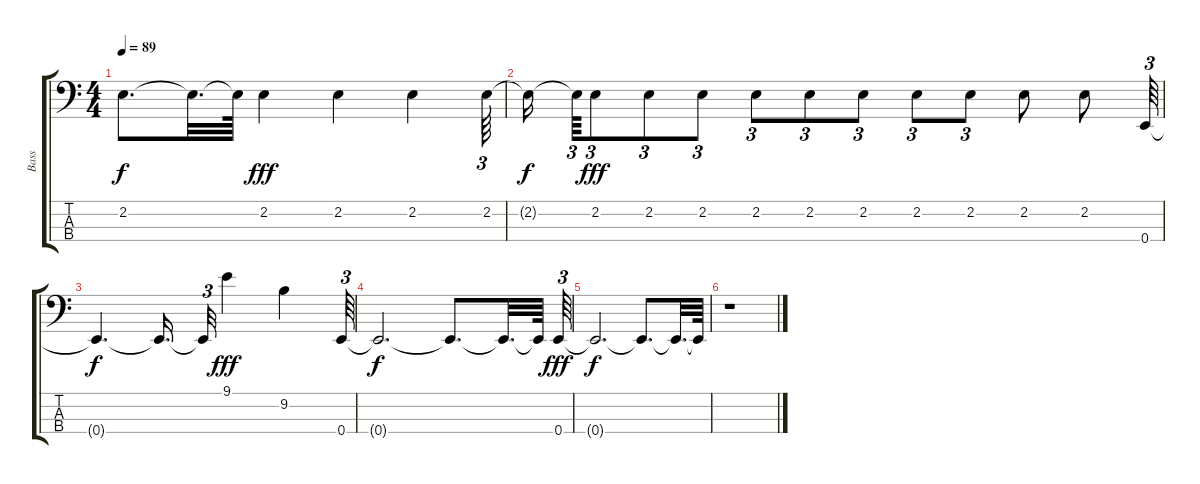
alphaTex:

\track ("Bass" "Bass") {instrument electricbassfinger}
\staff {score tabs}
\tuning (G2 D2 A1 E1) {hide}
\ts (4 4)
\tempo 89
\clef f4
\ks c
2.2{t}.8{d dy f} 2.2{t}.32{d} 2.2{t}.64 2.2.4{dy fff} 2.2.4 2.2.4 2.2.64{tu (3 2)} |
2.2{t}.16{dy f beam splitsecondary} 2.2{t}.64{tu (3 2)} 2.2.8{tu (3 2) dy fff} 2.2.8{tu (3 2)} 2.2.8{tu (3 2)} 2.2.8{tu (3 2)} 2.2.8{tu (3 2)} 2.2.8{tu (3 2)} 2.2.8{tu (3 2)} 2.2.8{tu (3 2)} 2.2.8 2.2.8 0.4.64{tu (3 2)} |
0.4{t}.4{d dy f} 0.4{t}.16{d} 0.4{t}.32{tu (3 2)} 9.1.4{dy fff} 9.2.4 0.4.64{tu (3 2)} |
0.4{t}.2{d dy f} 0.4{t}.8{d} 0.4{t}.32{d} 0.4{t}.64 0.4.64{tu (3 2) dy fff} |
0.4{t}.2{d dy f} 0.4{t}.8{d} 0.4{t}.32{d} 0.4{t}.64 |
r.1
